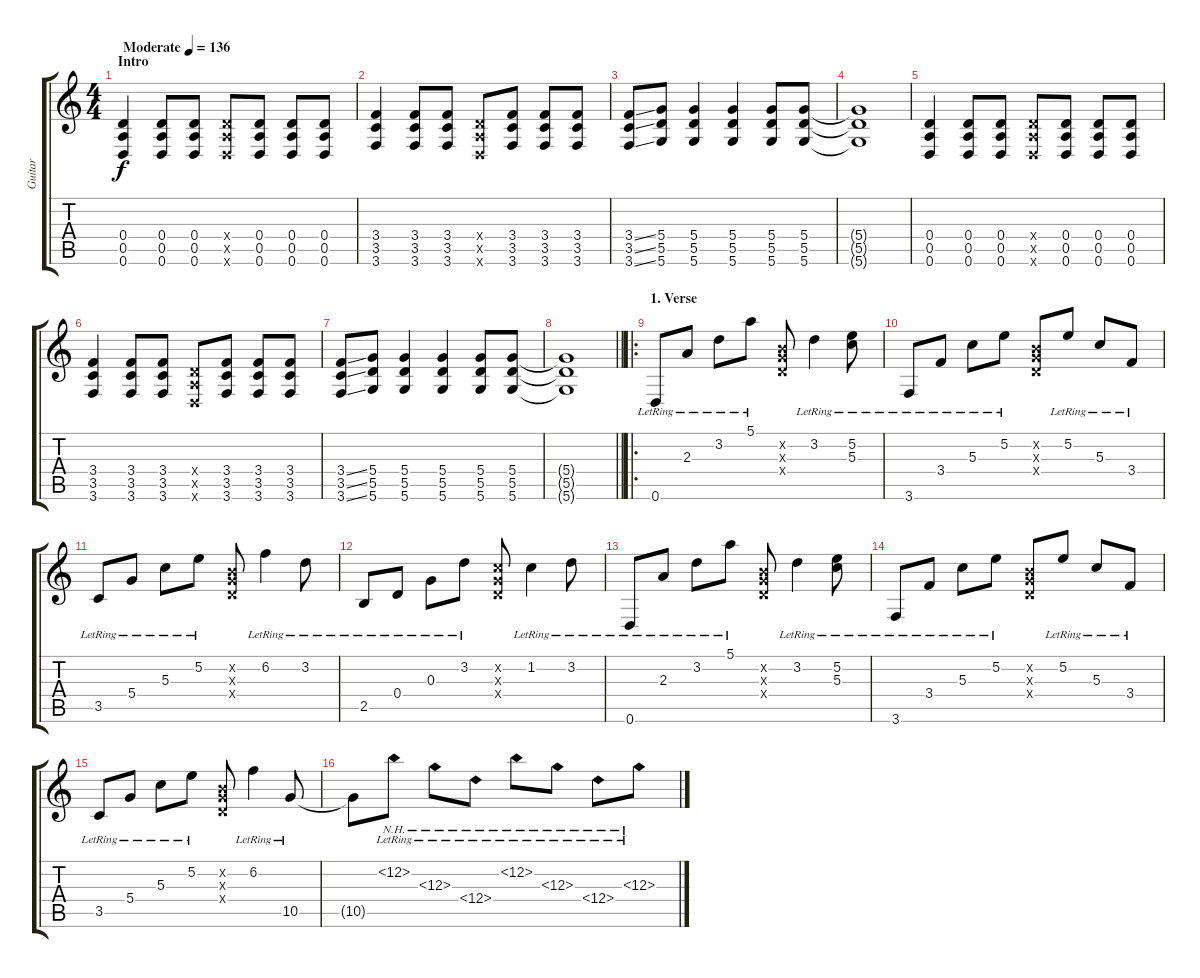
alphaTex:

\track ("Guitar" "Guitar") {instrument acousticguitarsteel}
\staff {score tabs}
\tuning (E4 B3 G3 D3 A2 D2) {hide}
\ts (4 4)
\section ("" "Intro")
\tempo (136 "Moderate")
\clef g2
\ks c
(0.4 0.5 0.6).4{dy f instrument acousticguitarsteel} (0.4 0.5 0.6).8 (0.4 0.5 0.6).8 (0.4{x} 0.5{x} 0.6{x}).8 (0.4 0.5 0.6).8 (0.4 0.5 0.6).8 (0.4 0.5 0.6).8 |
(3.4 3.5 3.6).4 (3.4 3.5 3.6).8 (3.4 3.5 3.6).8 (0.4{x} 0.5{x} 0.6{x}).8 (3.4 3.5 3.6).8 (3.4 3.5 3.6).8 (3.4 3.5 3.6).8 |
(3.4{ss} 3.5{ss} 3.6{ss}).8 (5.4 5.5 5.6).8 (5.4 5.5 5.6).4 (5.4 5.5 5.6).4 (5.4 5.5 5.6).8 (5.4 5.5 5.6).8 |
(5.4{t} 5.5{t} 5.6{t}).1 |
(0.4 0.5 0.6).4 (0.4 0.5 0.6).8 (0.4 0.5 0.6).8 (0.4{x} 0.5{x} 0.6{x}).8 (0.4 0.5 0.6).8 (0.4 0.5 0.6).8 (0.4 0.5 0.6).8 |
(3.4 3.5 3.6).4 (3.4 3.5 3.6).8 (3.4 3.5 3.6).8 (0.4{x} 0.5{x} 0.6{x}).8 (3.4 3.5 3.6).8 (3.4 3.5 3.6).8 (3.4 3.5 3.6).8 |
(3.4{ss} 3.5{ss} 3.6{ss}).8 (5.4 5.5 5.6).8 (5.4 5.5 5.6).4 (5.4 5.5 5.6).4 (5.4 5.5 5.6).8 (5.4 5.5 5.6).8 |
\barLineRight lightlight
(5.4{t} 5.5{t} 5.6{t}).1 |
\ro
\section ("" "1. Verse")
0.6{lr}.8 2.3{lr}.8 3.2{lr}.8 5.1{lr}.8 (0.2{x} 0.3{x} 0.4{x}).8 3.2{lr}.4 (5.2{lr} 5.3{lr}).8 |
3.6{lr}.8 3.4{lr}.8 5.3{lr}.8 5.2{lr}.8 (0.2{x} 0.3{x} 0.4{x}).8 5.2{lr}.8 5.3{lr}.8 3.4{lr}.8 |
3.5{lr}.8 5.4{lr}.8 5.3{lr}.8 5.2{lr}.8 (0.2{x} 0.3{x} 0.4{x}).8 6.2{lr}.4 3.2{lr}.8 |
2.5{lr}.8 0.4{lr}.8 0.3{lr}.8 3.2{lr}.8 (1.2{x} 0.3{x} 0.4{x}).8 1.2{lr}.4 3.2{lr}.8 |
0.6{lr}.8 2.3{lr}.8 3.2{lr}.8 5.1{lr}.8 (0.2{x} 0.3{x} 0.4{x}).8 3.2{lr}.4 (5.2{lr} 5.3{lr}).8 |
3.6{lr}.8 3.4{lr}.8 5.3{lr}.8 5.2{lr}.8 (0.2{x} 0.3{x} 0.4{x}).8 5.2{lr}.8 5.3{lr}.8 3.4{lr}.8 |
3.5{lr}.8 5.4{lr}.8 5.3{lr}.8 5.2{lr}.8 (0.2{x} 0.3{x} 0.4{x}).8 6.2{lr}.4 10.5{lr}.8 |
10.5{t}.8 12.2{nh lr}.8 12.3{nh lr}.8 12.4{nh lr}.8 12.2{nh lr}.8 12.3{nh lr}.8 12.4{nh lr}.8 12.3{nh lr}.8
